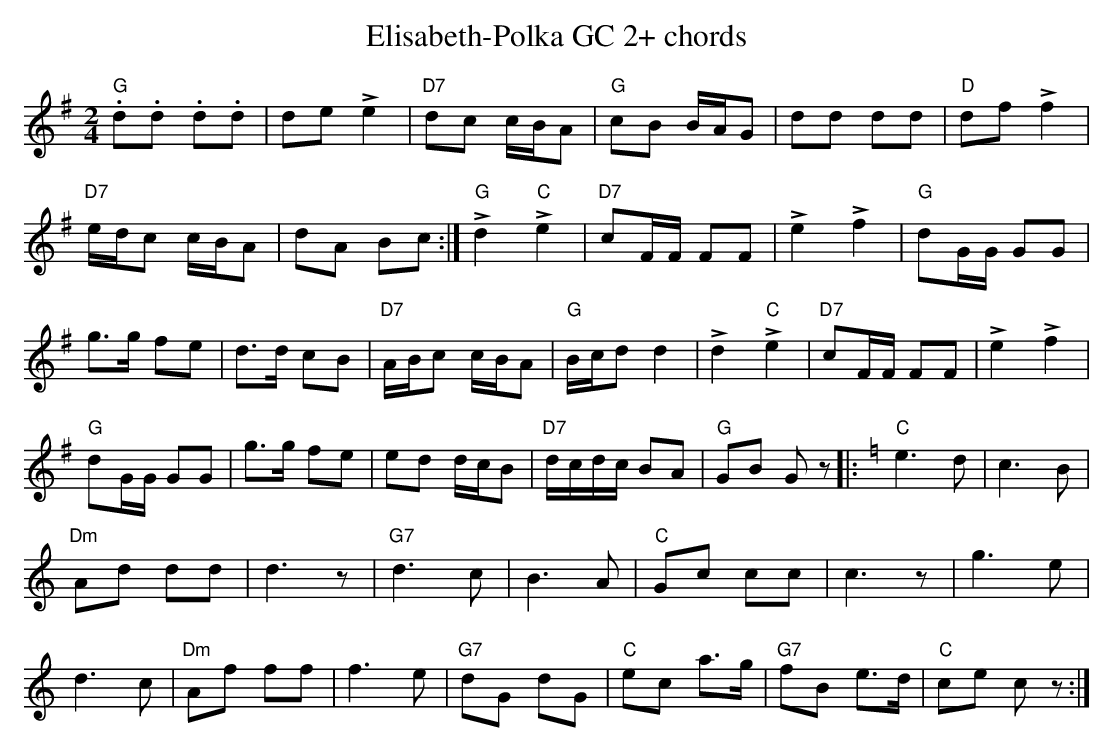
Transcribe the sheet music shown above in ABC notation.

X:1
T:Elisabeth-Polka GC 2+ chords
M:2/4
L:1/8
K:Gmaj%%MIDI gchordon
"G".d.d .d.d | de !>!e2 | "D7"dc c/2B/2A | "G"cB B/2A/2G | dd dd | "D"df !>!f2 |
"D7"e/2d/2c c/2B/2A | dA Bc :| "G"!>!d2"C"!>!e2 | "D7"cF/2F/2 FF | !>!e2!>!f2 | "G"dG/2G/2 GG |
g>g fe | d>d cB | "D7"A/2B/2c c/2B/2A | "G"B/2c/2d d2 | !>!d2"C"!>!e2 | "D7"cF/2F/2 FF | !>!e2!>!f2 |
"G"dG/2G/2 GG | g>g fe | ed d/2c/2B | "D7"d/2c/2d/2c/2 BA | "G"GB Gz |: [K:Cmaj] "C"e3d | c3B |
"Dm"Ad dd | d3z | "G7"d3c | B3A | "C"Gc cc | c3z | g3e |
d3c | "Dm"Af ff | f3e | "G7"dG dG | "C"ec a>g | "G7"fB e>d | "C"ce cz :|
